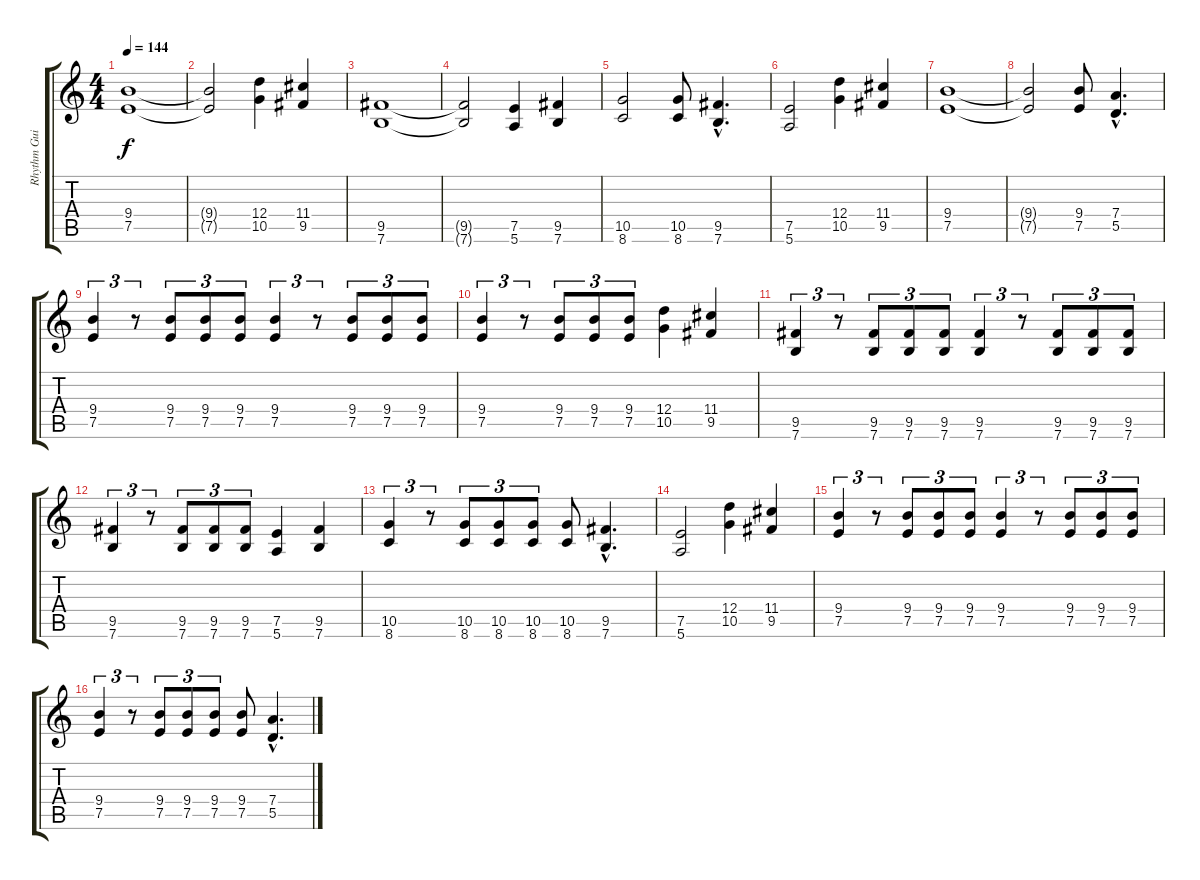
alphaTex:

\track ("Rhythm Guitar" "Rhythm Gui") {instrument distortionguitar}
\staff {score tabs}
\tuning (E4 B3 G3 D3 A2 E2) {hide}
\ts (4 4)
\tempo 144
\clef g2
\ks c
(9.4 7.5).1{dy f instrument distortionguitar} |
(9.4{t} 7.5{t}).2 (12.4 10.5).4 (11.4 9.5).4 |
(9.5 7.6).1 |
(9.5{t} 7.6{t}).2 (7.5 5.6).4 (9.5 7.6).4 |
(10.5 8.6).2 (10.5 8.6).8 (9.5{hac} 7.6{hac}).4{d} |
(7.5 5.6).2 (12.4 10.5).4 (11.4 9.5).4 |
(9.4 7.5).1 |
(9.4{t} 7.5{t}).2 (9.4 7.5).8 (7.4{hac} 5.5{hac}).4{d} |
(9.4 7.5).4{tu (3 2)} r.8{tu (3 2)} (9.4 7.5).8{tu (3 2)} (9.4 7.5).8{tu (3 2)} (9.4 7.5).8{tu (3 2)} (9.4 7.5).4{tu (3 2)} r.8{tu (3 2)} (9.4 7.5).8{tu (3 2)} (9.4 7.5).8{tu (3 2)} (9.4 7.5).8{tu (3 2)} |
(9.4 7.5).4{tu (3 2)} r.8{tu (3 2)} (9.4 7.5).8{tu (3 2)} (9.4 7.5).8{tu (3 2)} (9.4 7.5).8{tu (3 2)} (12.4 10.5).4 (11.4 9.5).4 |
(9.5 7.6).4{tu (3 2)} r.8{tu (3 2)} (9.5 7.6).8{tu (3 2)} (9.5 7.6).8{tu (3 2)} (9.5 7.6).8{tu (3 2)} (9.5 7.6).4{tu (3 2)} r.8{tu (3 2)} (9.5 7.6).8{tu (3 2)} (9.5 7.6).8{tu (3 2)} (9.5 7.6).8{tu (3 2)} |
(9.5 7.6).4{tu (3 2)} r.8{tu (3 2)} (9.5 7.6).8{tu (3 2)} (9.5 7.6).8{tu (3 2)} (9.5 7.6).8{tu (3 2)} (7.5 5.6).4 (9.5 7.6).4 |
(10.5 8.6).4{tu (3 2)} r.8{tu (3 2)} (10.5 8.6).8{tu (3 2)} (10.5 8.6).8{tu (3 2)} (10.5 8.6).8{tu (3 2)} (10.5 8.6).8 (9.5{hac} 7.6{hac}).4{d} |
(7.5 5.6).2 (12.4 10.5).4 (11.4 9.5).4 |
(9.4 7.5).4{tu (3 2)} r.8{tu (3 2)} (9.4 7.5).8{tu (3 2)} (9.4 7.5).8{tu (3 2)} (9.4 7.5).8{tu (3 2)} (9.4 7.5).4{tu (3 2)} r.8{tu (3 2)} (9.4 7.5).8{tu (3 2)} (9.4 7.5).8{tu (3 2)} (9.4 7.5).8{tu (3 2)} |
(9.4 7.5).4{tu (3 2)} r.8{tu (3 2)} (9.4 7.5).8{tu (3 2)} (9.4 7.5).8{tu (3 2)} (9.4 7.5).8{tu (3 2)} (9.4 7.5).8 (7.4{hac} 5.5{hac}).4{d}
